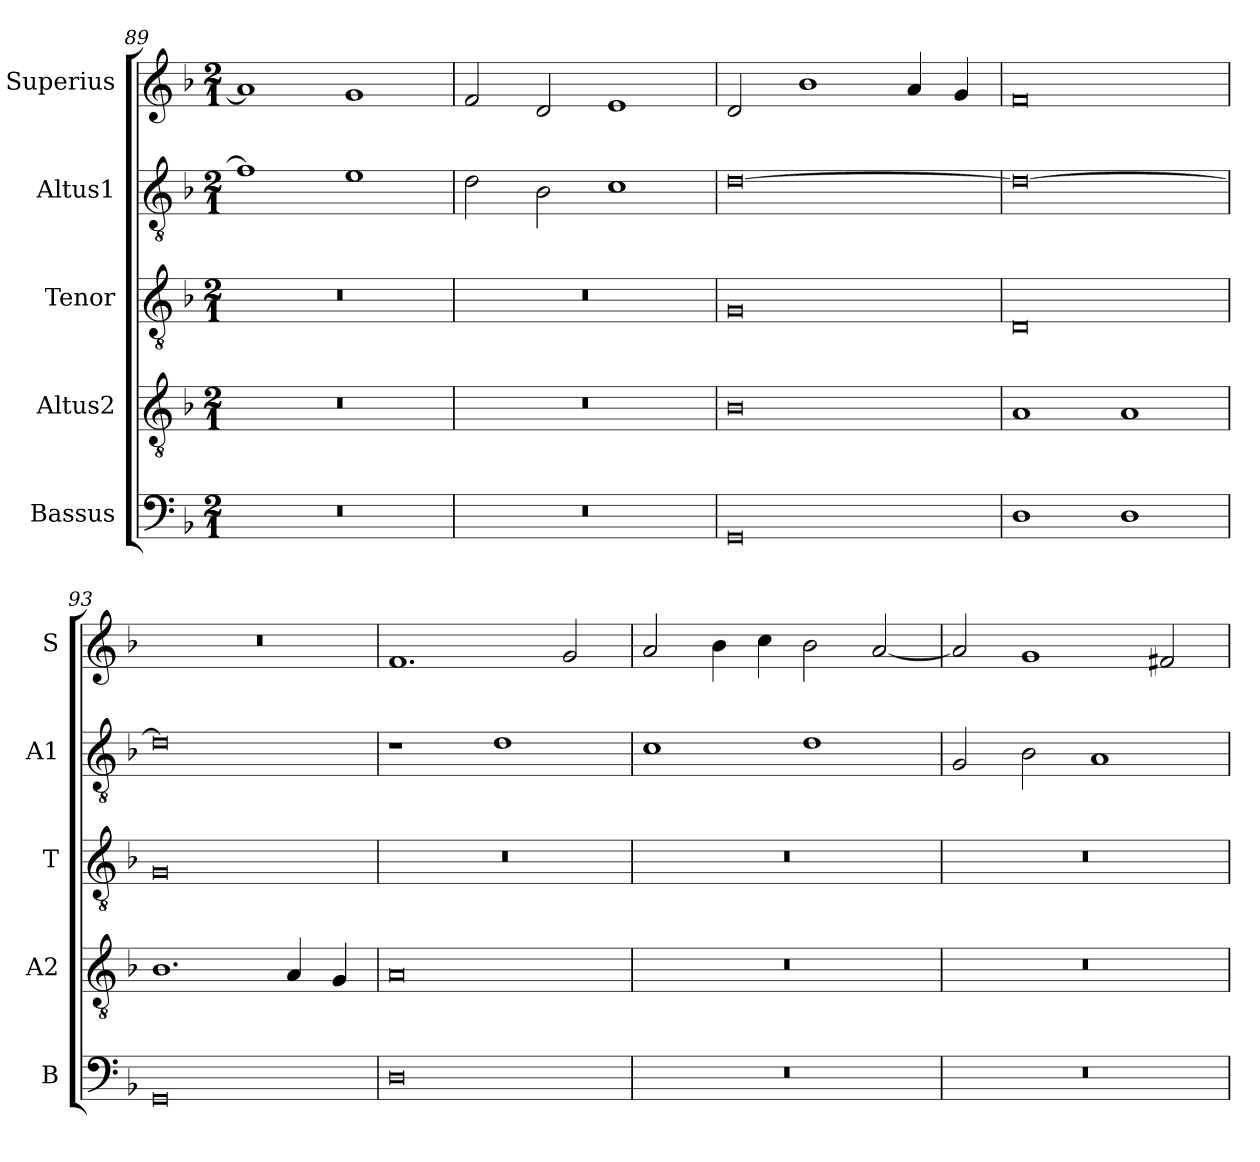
**kern	**kern	**kern	**kern	**kern
*part5	*part4	*part3	*part2	*part1
*staff5	*staff4	*staff3	*staff2	*staff1
*I"Bassus	*I"Altus2	*I"Tenor	*I"Altus1	*I"Superius
*I'B	*I'A2	*I'T	*I'A1	*I'S
*clefF4	*clefGv2	*clefGv2	*clefGv2	*clefG2
*k[b-]	*k[b-]	*k[b-]	*k[b-]	*k[b-]
*M2/1	*M2/1	*M2/1	*M2/1	*M2/1
=89	=89	=89	=89	=89
0r	0r	0r	1f]	1a]
.	.	.	1e	1g
=90	=90	=90	=90	=90
0r	0r	0r	2d\	2f/
.	.	.	2B-\	2d/
.	.	.	1c	1e
=91	=91	=91	=91	=91
0GG	0B-	0G	[0d	2d/
.	.	.	.	1b-
.	.	.	.	4a/
.	.	.	.	4g/
=92	=92	=92	=92	=92
1D	1A	0D	0d_	0f
1D	1A	.	.	.
=93	=93	=93	=93	=93
0GG	1.B-	0G	0d]	0r
.	4A/	.	.	.
.	4G/	.	.	.
=94	=94	=94	=94	=94
0D	0A	0r	1r	1.f
.	.	.	1d	.
.	.	.	.	2g/
=95	=95	=95	=95	=95
0r	0r	0r	1c	2a/
.	.	.	.	4b-\
.	.	.	.	4cc\
.	.	.	1d	2b-\
.	.	.	.	[2a/
=96	=96	=96	=96	=96
0r	0r	0r	2G/	2a/]
.	.	.	2B-\	1g
.	.	.	1A	.
.	.	.	.	2f#X/
=	=	=	=	=
*-	*-	*-	*-	*-
